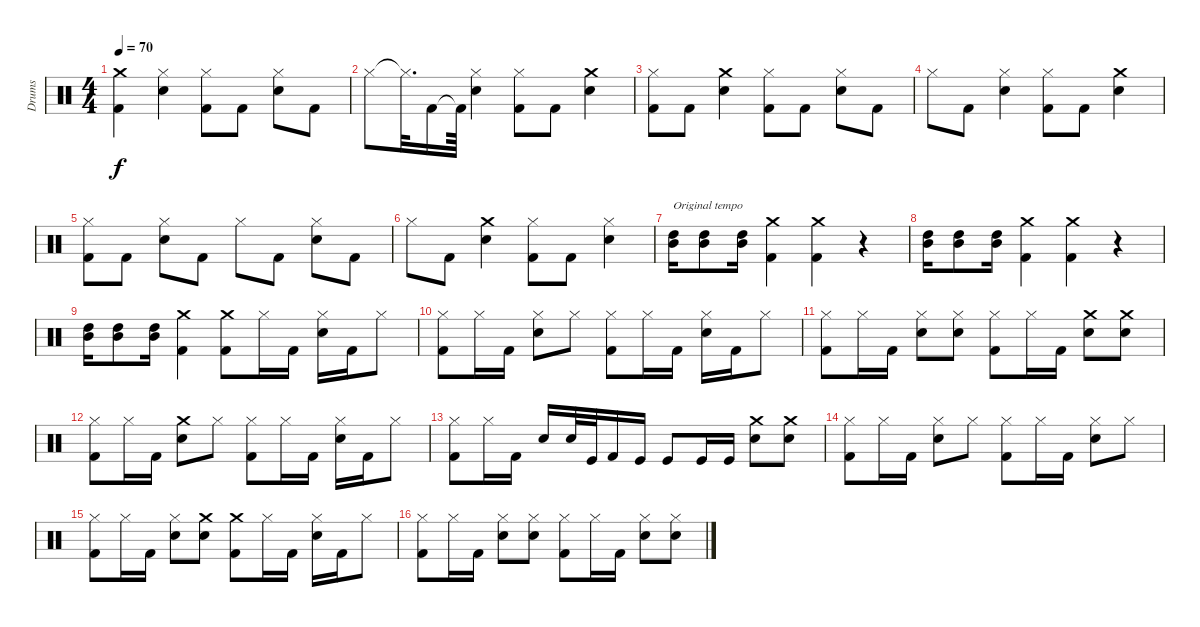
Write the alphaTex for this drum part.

\track ("Drums" "Drums") {instrument percussion}
\staff {score}
\articulation defaults
\ts (4 4)
\tempo 70
\clef neutral
\ks c
("Kick (hit) 2" "Crash medium (hit)").4{dy f} ("Snare (hit) 2" "Hi-Hat (closed)").4 ("Kick (hit) 2" "Hi-Hat (closed)").8 "Kick (hit) 2".8 ("Snare (hit) 2" "Hi-Hat (closed)").8 "Kick (hit) 2".8 |
"Hi-Hat (closed)".8 "Hi-Hat (closed)"{t}.32{d} "Kick (hit) 2".16 "Kick (hit) 2"{t}.64 ("Snare (hit) 2" "Hi-Hat (closed)").4 ("Kick (hit) 2" "Hi-Hat (closed)").8 "Kick (hit) 2".8 ("Crash medium (hit)" "Snare (hit) 2").4 |
("Hi-Hat (closed)" "Kick (hit) 2").8 "Kick (hit) 2".8 ("Snare (hit) 2" "Crash medium (hit)").4 ("Hi-Hat (closed)" "Kick (hit) 2").8 "Kick (hit) 2".8 ("Snare (hit) 2" "Hi-Hat (closed)").8 "Kick (hit) 2".8 |
"Hi-Hat (closed)".8 "Kick (hit) 2".8 ("Snare (hit) 2" "Hi-Hat (closed)").4 ("Hi-Hat (closed)" "Kick (hit) 2").8 "Kick (hit) 2".8 ("Crash medium (hit)" "Snare (hit) 2").4 |
("Hi-Hat (closed)" "Kick (hit) 2").8 "Kick (hit) 2".8 ("Snare (hit) 2" "Hi-Hat (closed)").8 "Kick (hit) 2".8 "Hi-Hat (closed)".8 "Kick (hit) 2".8 ("Snare (hit) 2" "Hi-Hat (closed)").8 "Kick (hit) 2".8 |
"Hi-Hat (closed)".8 "Kick (hit) 2".8 ("Crash medium (hit)" "Snare (hit) 2").4 ("Hi-Hat (closed)" "Kick (hit) 2").8 "Kick (hit) 2".8 ("Snare (hit) 2" "Hi-Hat (closed)").4 |
("High Tom (hit)" "Mid Tom (hit)").16{txt "Original tempo"} ("Mid Tom (hit)" "High Tom (hit)").8 ("High Tom (hit)" "Mid Tom (hit)").16 ("Crash medium (hit)" "Kick (hit) 2").4 ("Crash medium (hit)" "Kick (hit) 2").4 r.4 |
("High Tom (hit)" "Mid Tom (hit)").16 ("Mid Tom (hit)" "High Tom (hit)").8 ("High Tom (hit)" "Mid Tom (hit)").16 ("Crash medium (hit)" "Kick (hit) 2").4 ("Crash medium (hit)" "Kick (hit) 2").4 r.4 |
("Mid Tom (hit)" "High Tom (hit)").16 ("Mid Tom (hit)" "High Tom (hit)").8 ("Mid Tom (hit)" "High Tom (hit)").16 ("Kick (hit) 2" "Crash medium (hit)").4 ("Crash medium (hit)" "Kick (hit) 2").8 "Hi-Hat (closed)".16 "Kick (hit) 2".16 ("Snare (hit) 2" "Hi-Hat (closed)").16 "Kick (hit) 2".16 "Hi-Hat (closed)".8 |
("Kick (hit) 2" "Hi-Hat (closed)").8 "Hi-Hat (closed)".16 "Kick (hit) 2".16 ("Snare (hit) 2" "Hi-Hat (closed)").8 "Hi-Hat (closed)".8 ("Kick (hit) 2" "Hi-Hat (closed)").8 "Hi-Hat (closed)".16 "Kick (hit) 2".16 ("Snare (hit) 2" "Hi-Hat (closed)").16 "Kick (hit) 2".16 "Hi-Hat (closed)".8 |
("Hi-Hat (closed)" "Kick (hit) 2").8 "Hi-Hat (closed)".16 "Kick (hit) 2".16 ("Snare (hit) 2" "Hi-Hat (closed)").8 ("Snare (hit) 2" "Hi-Hat (closed)").8 ("Hi-Hat (closed)" "Kick (hit) 2").8 "Hi-Hat (closed)".16 "Kick (hit) 2".16 ("Snare (hit) 2" "Crash medium (hit)").8 ("Snare (hit) 2" "Crash medium (hit)").8 |
("Kick (hit) 2" "Hi-Hat (closed)").8 "Hi-Hat (closed)".16 "Kick (hit) 2".16 ("Crash medium (hit)" "Snare (hit) 2").8 "Hi-Hat (closed)".8 ("Kick (hit) 2" "Hi-Hat (closed)").8 "Hi-Hat (closed)".16 "Kick (hit) 2".16 ("Snare (hit) 2" "Hi-Hat (closed)").16 "Kick (hit) 2".16 "Hi-Hat (closed)".8 |
("Kick (hit) 2" "Hi-Hat (closed)").8 "Hi-Hat (closed)".16 "Kick (hit) 2".16 "Snare (hit) 2".16 "Snare (hit) 2".32 "Kick (hit)".32 "Kick (hit) 2".16 "Kick (hit)".16 "Kick (hit)".8 "Kick (hit)".16 "Kick (hit)".16 ("Crash medium (hit)" "Snare (hit) 2").8 ("Crash medium (hit)" "Snare (hit) 2").8 |
("Kick (hit) 2" "Hi-Hat (closed)").8 "Hi-Hat (closed)".16 "Kick (hit) 2".16 ("Snare (hit) 2" "Hi-Hat (closed)").8 "Hi-Hat (closed)".8 ("Kick (hit) 2" "Hi-Hat (closed)").8 "Hi-Hat (closed)".16 "Kick (hit) 2".16 ("Snare (hit) 2" "Hi-Hat (closed)").8 "Hi-Hat (closed)".8 |
("Hi-Hat (closed)" "Kick (hit) 2").8 "Hi-Hat (closed)".16 "Kick (hit) 2".16 ("Snare (hit) 2" "Hi-Hat (closed)").8 ("Crash medium (hit)" "Snare (hit) 2").8 ("Crash medium (hit)" "Kick (hit) 2").8 "Hi-Hat (closed)".16 "Kick (hit) 2".16 ("Hi-Hat (closed)" "Snare (hit) 2").16 "Kick (hit) 2".16 "Hi-Hat (closed)".8 |
("Hi-Hat (closed)" "Kick (hit) 2").8 "Hi-Hat (closed)".16 "Kick (hit) 2".16 ("Snare (hit) 2" "Hi-Hat (closed)").8 ("Snare (hit) 2" "Hi-Hat (closed)").8 ("Hi-Hat (closed)" "Kick (hit) 2").8 "Hi-Hat (closed)".16 "Kick (hit) 2".16 ("Snare (hit) 2" "Hi-Hat (closed)").8 ("Snare (hit) 2" "Hi-Hat (closed)").8
